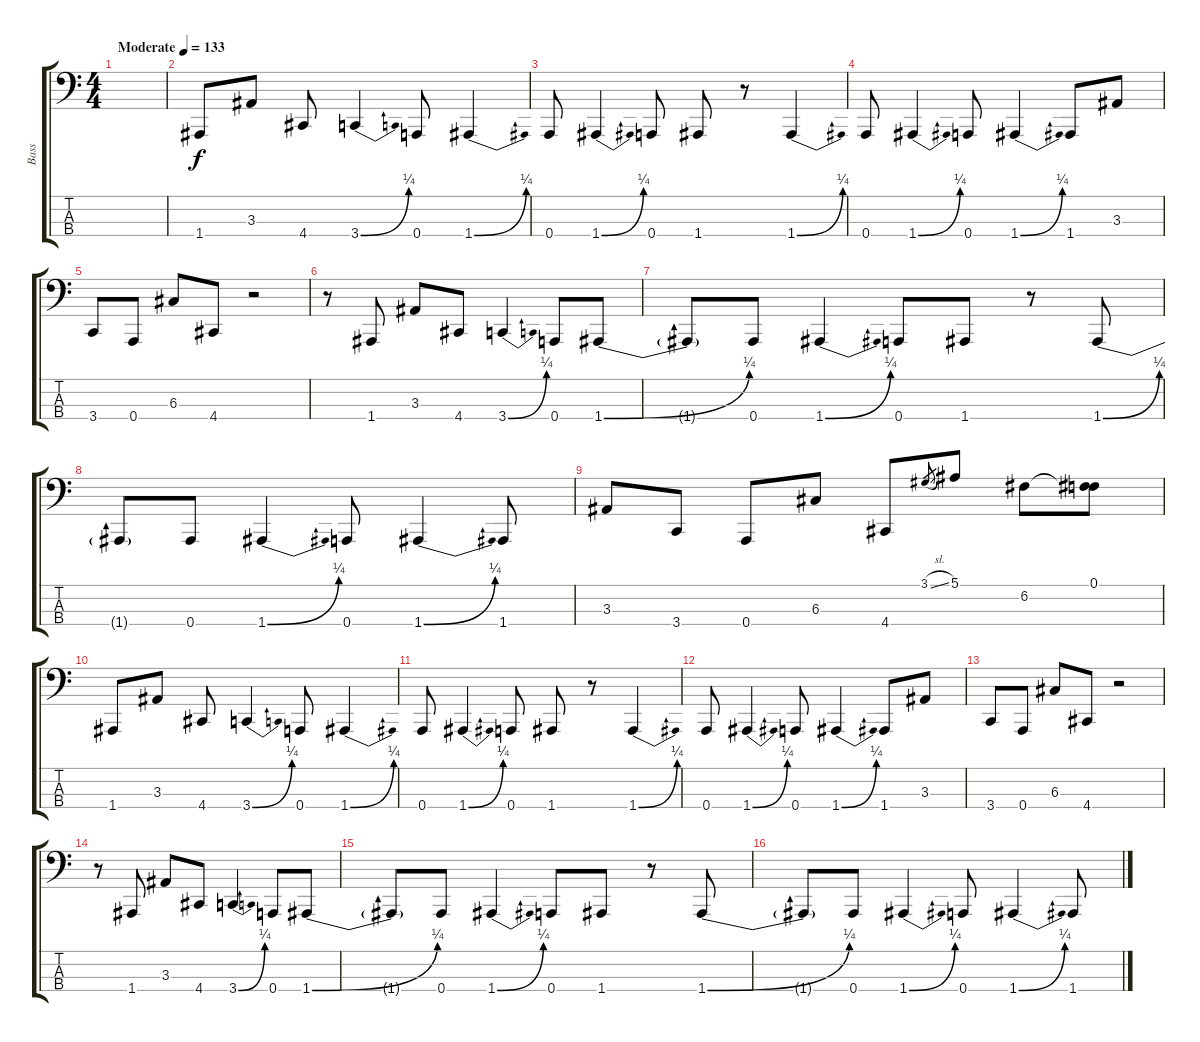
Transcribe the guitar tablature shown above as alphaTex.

\track ("Bass" "Bass") {instrument electricbasspick}
\staff {score tabs}
\tuning (F2 C2 G1 A0) {hide}
\ts (4 4)
\section ("" "")
\tempo (133 "Moderate")
\clef f4
\ks c
|
1.4.8 3.3.8 4.4.8 3.4{be (bend 0 0 60 1)}.4 0.4.8 1.4{be (bend 0 0 60 1)}.4 |
0.4.8 1.4{be (bend 0 0 60 1)}.4 0.4.8 1.4.8 r.8 1.4{be (bend 0 0 60 1)}.4 |
0.4.8 1.4{be (bend 0 0 60 1)}.4 0.4.8 1.4{be (bend 0 0 60 1)}.4 1.4.8 3.3.8 |
3.4.8 0.4.8 6.3.8 4.4.8 r.2 |
r.8 1.4.8 3.3.8 4.4.8 3.4{be (bend 0 0 60 1)}.4 0.4.8 1.4{be (bend 0 0 60 1)}.8 |
1.4{t}.8 0.4.8 1.4{be (bend 0 0 60 1)}.4 0.4.8 1.4.8 r.8 1.4{be (bend 0 0 60 1)}.8 |
1.4{t}.8 0.4.8 1.4{be (bend 0 0 60 1)}.4 0.4.8 1.4{be (bend 0 0 60 1)}.4 1.4.8 |
3.3.8 3.4.8 0.4.8 6.3.8 4.4.8 3.1{sl}.8{gr} 5.1.8 6.2.8 (0.1 6.2{t}).8 |
1.4.8 3.3.8 4.4.8 3.4{be (bend 0 0 60 1)}.4 0.4.8 1.4{be (bend 0 0 60 1)}.4 |
0.4.8 1.4{be (bend 0 0 60 1)}.4 0.4.8 1.4.8 r.8 1.4{be (bend 0 0 60 1)}.4 |
0.4.8 1.4{be (bend 0 0 60 1)}.4 0.4.8 1.4{be (bend 0 0 60 1)}.4 1.4.8 3.3.8 |
3.4.8 0.4.8 6.3.8 4.4.8 r.2 |
r.8 1.4.8 3.3.8 4.4.8 3.4{be (bend 0 0 60 1)}.4 0.4.8 1.4{be (bend 0 0 60 1)}.8 |
1.4{t}.8 0.4.8 1.4{be (bend 0 0 60 1)}.4 0.4.8 1.4.8 r.8 1.4{be (bend 0 0 60 1)}.8 |
1.4{t}.8 0.4.8 1.4{be (bend 0 0 60 1)}.4 0.4.8 1.4{be (bend 0 0 60 1)}.4 1.4.8
